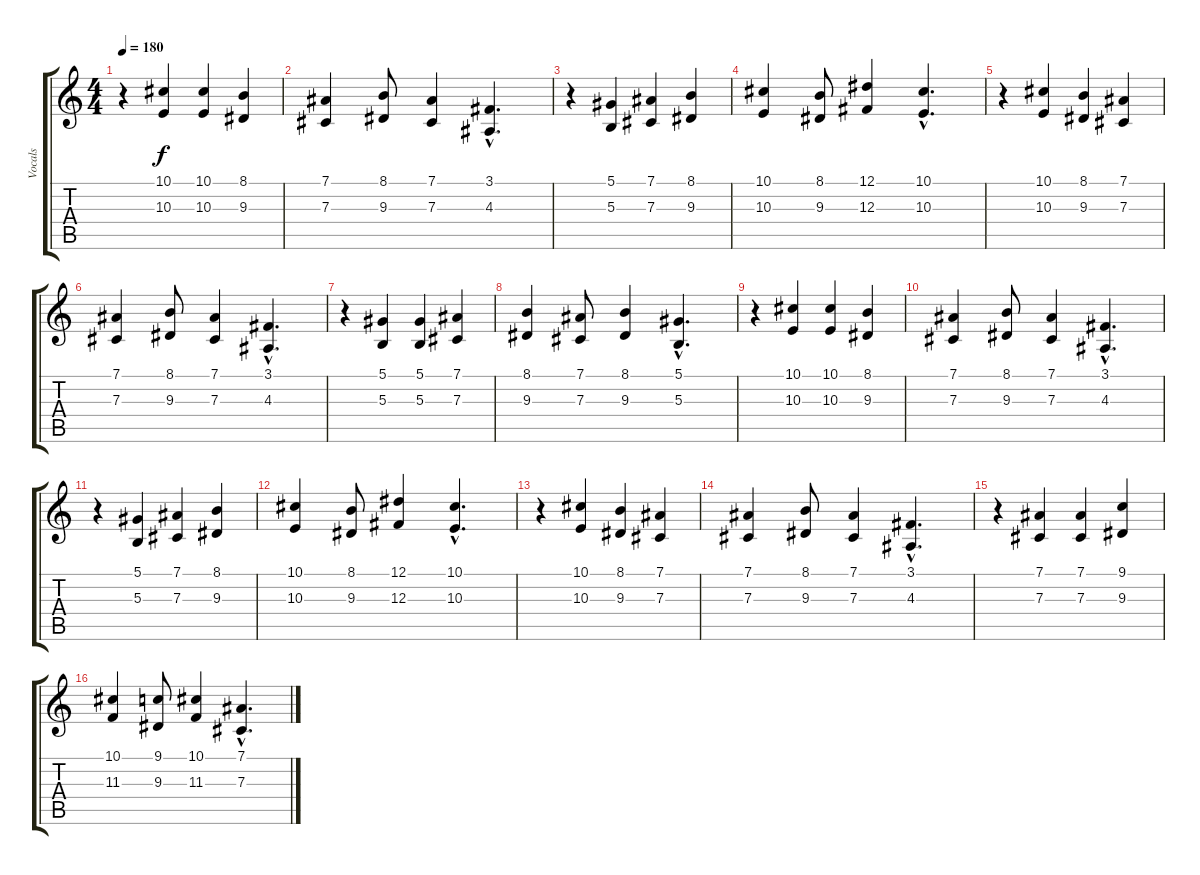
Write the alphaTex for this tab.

\track ("Vocals" "Vocals") {instrument oboe}
\staff {score tabs}
\tuning (Eb4 Bb3 Gb3 Db3 Ab2 Eb2) {hide}
\ts (4 4)
\tempo 180
\clef g2
\ks c
r.4{dy f} (10.1 10.3).4 (10.1 10.3).4 (8.1 9.3).4 |
(7.1 7.3).4 (8.1 9.3).8 (7.1 7.3).4 (3.1{hac} 4.3{hac}).4{d} |
r.4 (5.1 5.3).4 (7.1 7.3).4 (8.1 9.3).4 |
(10.1 10.3).4 (8.1 9.3).8 (12.1 12.3).4 (10.1{hac} 10.3{hac}).4{d} |
r.4 (10.1 10.3).4 (8.1 9.3).4 (7.1 7.3).4 |
(7.1 7.3).4 (8.1 9.3).8 (7.1 7.3).4 (3.1{hac} 4.3{hac}).4{d} |
r.4 (5.1 5.3).4 (5.1 5.3).4 (7.1 7.3).4 |
(8.1 9.3).4 (7.1 7.3).8 (8.1 9.3).4 (5.1{hac} 5.3{hac}).4{d} |
r.4 (10.1 10.3).4 (10.1 10.3).4 (8.1 9.3).4 |
(7.1 7.3).4 (8.1 9.3).8 (7.1 7.3).4 (3.1{hac} 4.3{hac}).4{d} |
r.4 (5.1 5.3).4 (7.1 7.3).4 (8.1 9.3).4 |
(10.1 10.3).4 (8.1 9.3).8 (12.1 12.3).4 (10.1{hac} 10.3{hac}).4{d} |
r.4 (10.1 10.3).4 (8.1 9.3).4 (7.1 7.3).4 |
(7.1 7.3).4 (8.1 9.3).8 (7.1 7.3).4 (3.1{hac} 4.3{hac}).4{d} |
r.4 (7.1 7.3).4 (7.1 7.3).4 (9.1 9.3).4 |
(10.1 11.3).4 (9.1 9.3).8 (10.1 11.3).4 (7.1{hac} 7.3{hac}).4{d}
